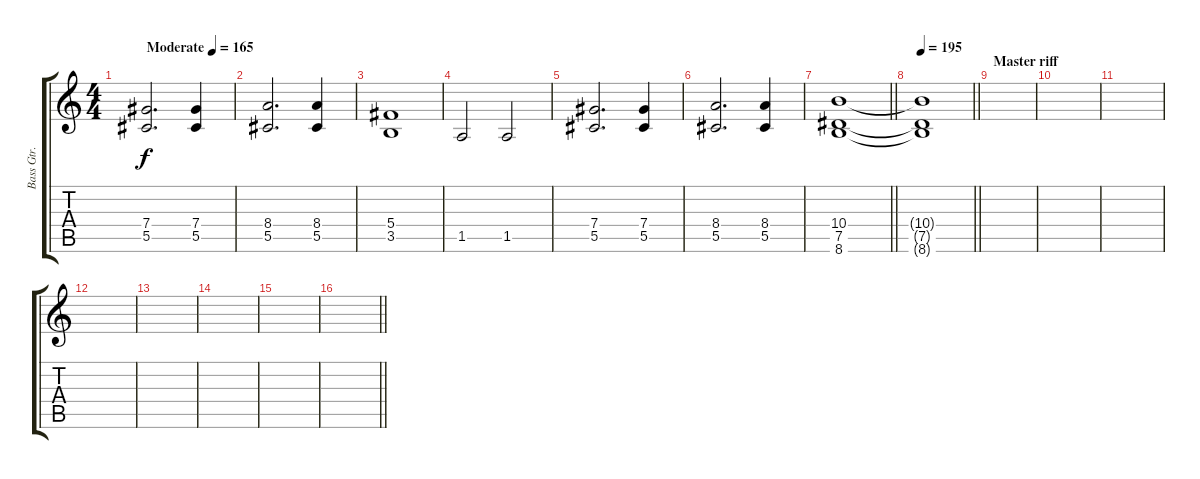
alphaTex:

\track ("Bass Gtr." "Bass Gtr.") {instrument electricbassfinger}
\staff {score tabs}
\tuning (Eb4 Bb3 Gb3 Db3 Ab2 Eb2) {hide}
\ts (4 4)
\tempo (165 "Moderate")
\clef g2
\ks c
(7.4 5.5).2{d dy f instrument electricbassfinger} (7.4 5.5).4 |
(8.4 5.5).2{d} (8.4 5.5).4 |
(5.4 3.5).1 |
1.5.2 1.5.2 |
(7.4 5.5).2{d} (7.4 5.5).4 |
(8.4 5.5).2{d} (8.4 5.5).4 |
\barLineRight lightlight
(10.4 7.5 8.6).1 |
\tempo 195
\barLineRight lightlight
(10.4{t} 7.5{t} 8.6{t}).1 |
\section ("" "Master riff")
|
|
|
|
|
|
|
\barLineRight lightlight
